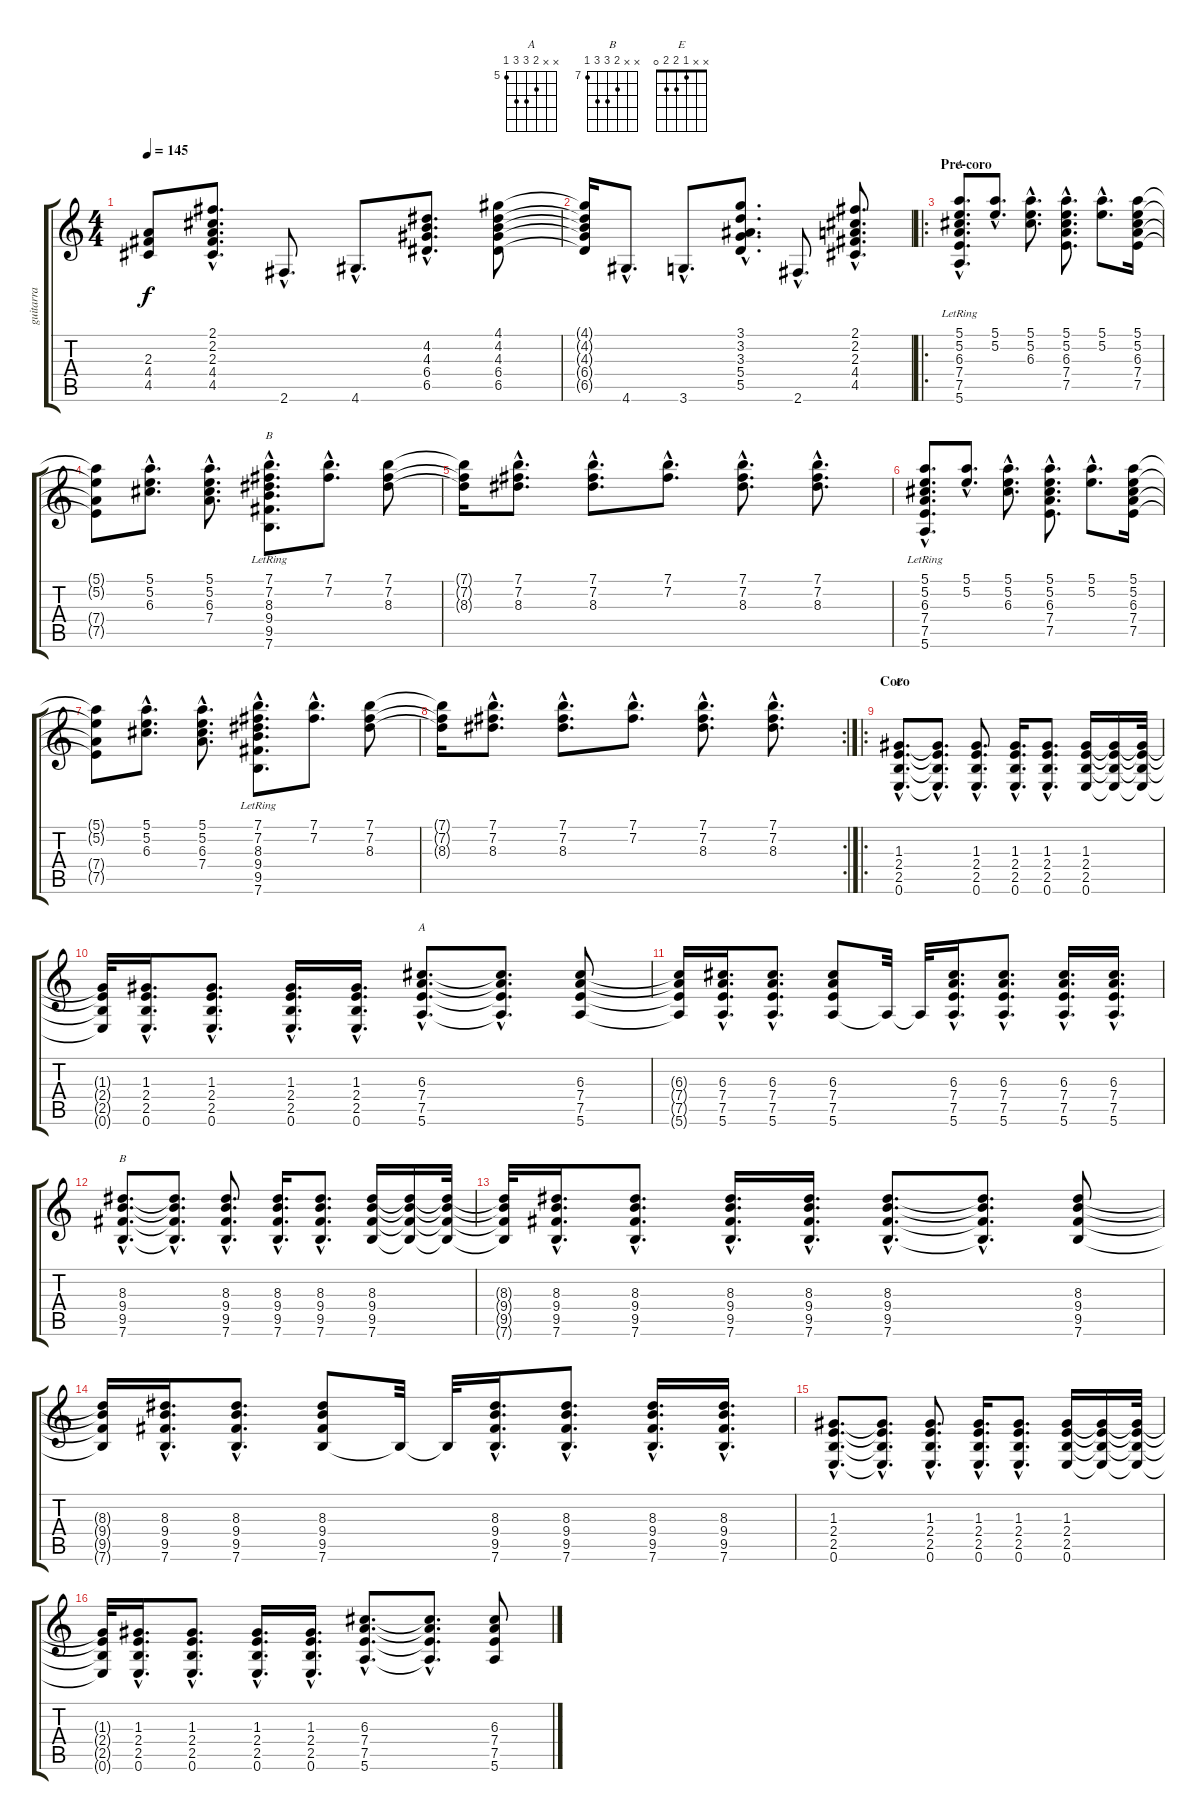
\track ("guitarra" "guitarra") {instrument acousticguitarnylon}
\staff {score tabs}
\tuning (E4 B3 G3 D3 A2 E2) {hide}
\chord ("A" 5 5 6 7 7 5) {firstfret 5}
\chord ("B" 7 7 8 9 9 7) {firstfret 7}
\chord ("E" x x 1 2 2 0)
\chord ("A" x x 6 7 7 5) {firstfret 5}
\chord ("B" x x 8 9 9 7) {firstfret 7}
\ts (4 4)
\tempo 145
\clef g2
\ks c
(2.3{t} 4.4{t} 4.5{t}).8{dy f} (2.1{hac} 2.2{hac} 2.3{hac} 4.4{hac} 4.5{hac}).8{d} 2.6{hac}.8{d} 4.6{hac}.8{d} (4.2{hac} 4.3{hac} 6.4{hac} 6.5{hac}).8{d} (4.1 4.2 4.3 6.4 6.5).8 |
(4.1{t} 4.2{t} 4.3{t} 6.4{t} 6.5{t}).16 4.6{hac}.8{d} 3.6{hac}.8{d} (3.1{hac} 3.2{hac} 3.3{hac} 5.4{hac} 5.5{hac}).8{d} 2.6{hac}.8{d} (2.1{hac} 2.2{hac} 2.3{hac} 4.4{hac} 4.5{hac}).8{d} |
\ro
\section ("" "Pre-coro")
(5.1{hac} 5.2{hac} 6.3{hac} 7.4{hac lr} 7.5{hac lr} 5.6{hac lr}).8{d ch "A"} (5.1{hac} 5.2{hac}).8{d} (5.1{hac} 5.2{hac} 6.3{hac}).8{d} (5.1{hac} 5.2{hac} 6.3{hac} 7.4{hac} 7.5{hac}).8{d} (5.1{hac} 5.2{hac}).8{d} (5.1 5.2 6.3 7.4 7.5).16 |
(5.1{t} 5.2{t} 7.4{t} 7.5{t}).8 (5.1{hac} 5.2{hac} 6.3{hac}).8{d} (5.1{hac} 5.2{hac} 6.3{hac} 7.4{hac}).8{d} (7.1{hac} 7.2{hac} 8.3{hac} 9.4{hac lr} 9.5{hac lr} 7.6{hac lr}).8{d ch "B"} (7.1{hac} 7.2{hac}).8{d} (7.1 7.2 8.3).8 |
(7.1{t} 7.2{t} 8.3{t}).16 (7.1{hac} 7.2{hac} 8.3{hac}).8{d} (7.1{hac} 7.2{hac} 8.3{hac}).8{d} (7.1{hac} 7.2{hac}).8{d} (7.1{hac} 7.2{hac} 8.3{hac}).8{d} (7.1{hac} 7.2{hac} 8.3{hac}).8{d} |
(5.1{hac} 5.2{hac} 6.3{hac} 7.4{hac lr} 7.5{hac lr} 5.6{hac lr}).8{d} (5.1{hac} 5.2{hac}).8{d} (5.1{hac} 5.2{hac} 6.3{hac}).8{d} (5.1{hac} 5.2{hac} 6.3{hac} 7.4{hac} 7.5{hac}).8{d} (5.1{hac} 5.2{hac}).8{d} (5.1 5.2 6.3 7.4 7.5).16 |
(5.1{t} 5.2{t} 7.4{t} 7.5{t}).8 (5.1{hac} 5.2{hac} 6.3{hac}).8{d} (5.1{hac} 5.2{hac} 6.3{hac} 7.4{hac}).8{d} (7.1{hac} 7.2{hac} 8.3{hac} 9.4{hac lr} 9.5{hac lr} 7.6{hac lr}).8{d} (7.1{hac} 7.2{hac}).8{d} (7.1 7.2 8.3).8 |
\rc 2
(7.1{t} 7.2{t} 8.3{t}).16 (7.1{hac} 7.2{hac} 8.3{hac}).8{d} (7.1{hac} 7.2{hac} 8.3{hac}).8{d} (7.1{hac} 7.2{hac}).8{d} (7.1{hac} 7.2{hac} 8.3{hac}).8{d} (7.1{hac} 7.2{hac} 8.3{hac}).8{d} |
\ro
\section ("" "Coro")
(1.3{hac} 2.4{hac} 2.5{hac} 0.6{hac}).8{d ch "E"} (1.3{hac t} 2.4{hac t} 2.5{hac t} 0.6{hac t}).8{d} (1.3{hac} 2.4{hac} 2.5{hac} 0.6{hac}).8{d} (1.3{hac} 2.4{hac} 2.5{hac} 0.6{hac}).16{d} (1.3{hac} 2.4{hac} 2.5{hac} 0.6{hac}).8{d} (1.3 2.4 2.5 0.6).16 (1.3{t} 2.4{t} 2.5{t} 0.6{t}).16 (1.3{t} 2.4{t} 2.5{t} 0.6{t}).32 |
(1.3{t} 2.4{t} 2.5{t} 0.6{t}).32 (1.3{hac} 2.4{hac} 2.5{hac} 0.6{hac}).16{d} (1.3{hac} 2.4{hac} 2.5{hac} 0.6{hac}).8{d} (1.3{hac} 2.4{hac} 2.5{hac} 0.6{hac}).16{d} (1.3{hac} 2.4{hac} 2.5{hac} 0.6{hac}).16{d} (6.3{hac} 7.4{hac} 7.5{hac} 5.6{hac}).8{d ch "A"} (6.3{hac t} 7.4{hac t} 7.5{hac t} 5.6{hac t}).8{d} (6.3 7.4 7.5 5.6).8 |
(6.3{t} 7.4{t} 7.5{t} 5.6{t}).16 (6.3{hac} 7.4{hac} 7.5{hac} 5.6{hac}).16{d} (6.3{hac} 7.4{hac} 7.5{hac} 5.6{hac}).8{d} (6.3 7.4 7.5 5.6).8 5.6{t}.32 5.6{t}.32 (6.3{hac} 7.4{hac} 7.5{hac} 5.6{hac}).16{d} (6.3{hac} 7.4{hac} 7.5{hac} 5.6{hac}).8{d} (6.3{hac} 7.4{hac} 7.5{hac} 5.6{hac}).16{d} (6.3{hac} 7.4{hac} 7.5{hac} 5.6{hac}).16{d} |
(8.3{hac} 9.4{hac} 9.5{hac} 7.6{hac}).8{d ch "B"} (8.3{hac t} 9.4{hac t} 9.5{hac t} 7.6{hac t}).8{d} (8.3{hac} 9.4{hac} 9.5{hac} 7.6{hac}).8{d} (8.3{hac} 9.4{hac} 9.5{hac} 7.6{hac}).16{d} (8.3{hac} 9.4{hac} 9.5{hac} 7.6{hac}).8{d} (8.3 9.4 9.5 7.6).16 (8.3{t} 9.4{t} 9.5{t} 7.6{t}).16 (8.3{t} 9.4{t} 9.5{t} 7.6{t}).32 |
(8.3{t} 9.4{t} 9.5{t} 7.6{t}).32 (8.3{hac} 9.4{hac} 9.5{hac} 7.6{hac}).16{d} (8.3{hac} 9.4{hac} 9.5{hac} 7.6{hac}).8{d} (8.3{hac} 9.4{hac} 9.5{hac} 7.6{hac}).16{d} (8.3{hac} 9.4{hac} 9.5{hac} 7.6{hac}).16{d} (8.3{hac} 9.4{hac} 9.5{hac} 7.6{hac}).8{d} (8.3{hac t} 9.4{hac t} 9.5{hac t} 7.6{hac t}).8{d} (8.3 9.4 9.5 7.6).8 |
(8.3{t} 9.4{t} 9.5{t} 7.6{t}).16 (8.3{hac} 9.4{hac} 9.5{hac} 7.6{hac}).16{d} (8.3{hac} 9.4{hac} 9.5{hac} 7.6{hac}).8{d} (8.3 9.4 9.5 7.6).8 7.6{t}.32 7.6{t}.32 (8.3{hac} 9.4{hac} 9.5{hac} 7.6{hac}).16{d} (8.3{hac} 9.4{hac} 9.5{hac} 7.6{hac}).8{d} (8.3{hac} 9.4{hac} 9.5{hac} 7.6{hac}).16{d} (8.3{hac} 9.4{hac} 9.5{hac} 7.6{hac}).16{d} |
(1.3{hac} 2.4{hac} 2.5{hac} 0.6{hac}).8{d} (1.3{hac t} 2.4{hac t} 2.5{hac t} 0.6{hac t}).8{d} (1.3{hac} 2.4{hac} 2.5{hac} 0.6{hac}).8{d} (1.3{hac} 2.4{hac} 2.5{hac} 0.6{hac}).16{d} (1.3{hac} 2.4{hac} 2.5{hac} 0.6{hac}).8{d} (1.3 2.4 2.5 0.6).16 (1.3{t} 2.4{t} 2.5{t} 0.6{t}).16 (1.3{t} 2.4{t} 2.5{t} 0.6{t}).32 |
(1.3{t} 2.4{t} 2.5{t} 0.6{t}).32 (1.3{hac} 2.4{hac} 2.5{hac} 0.6{hac}).16{d} (1.3{hac} 2.4{hac} 2.5{hac} 0.6{hac}).8{d} (1.3{hac} 2.4{hac} 2.5{hac} 0.6{hac}).16{d} (1.3{hac} 2.4{hac} 2.5{hac} 0.6{hac}).16{d} (6.3{hac} 7.4{hac} 7.5{hac} 5.6{hac}).8{d} (6.3{hac t} 7.4{hac t} 7.5{hac t} 5.6{hac t}).8{d} (6.3 7.4 7.5 5.6).8
